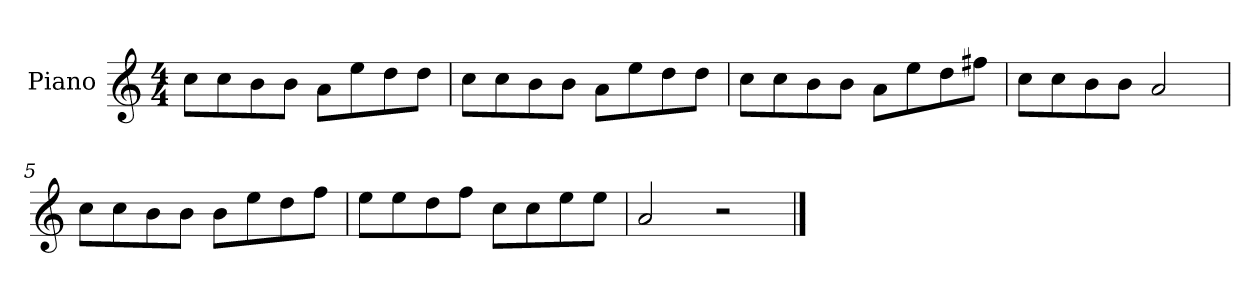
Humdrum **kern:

**kern
*part1
*staff1
*I"Piano
*I'P-no
*clefG2
*k[]
*M4/4
*MM90
=1
8cc\L
8cc\
8b\
8b\J
8a\L
8ee\
8dd\
8dd\J
=2
8cc\L
8cc\
8b\
8b\J
8a\L
8ee\
8dd\
8dd\J
=3
8cc\L
8cc\
8b\
8b\J
8a\L
8ee\
8dd\
8ff#X\J
=4
8cc\L
8cc\
8b\
8b\J
2a/
=5
8cc\L
8cc\
8b\
8b\J
8b\L
8ee\
8dd\
8ff\J
!!LO:LB:g=z
=6
8ee\L
8ee\
8dd\
8ff\J
8cc\L
8cc\
8ee\
8ee\J
=7
2a/
2r
==
*-
